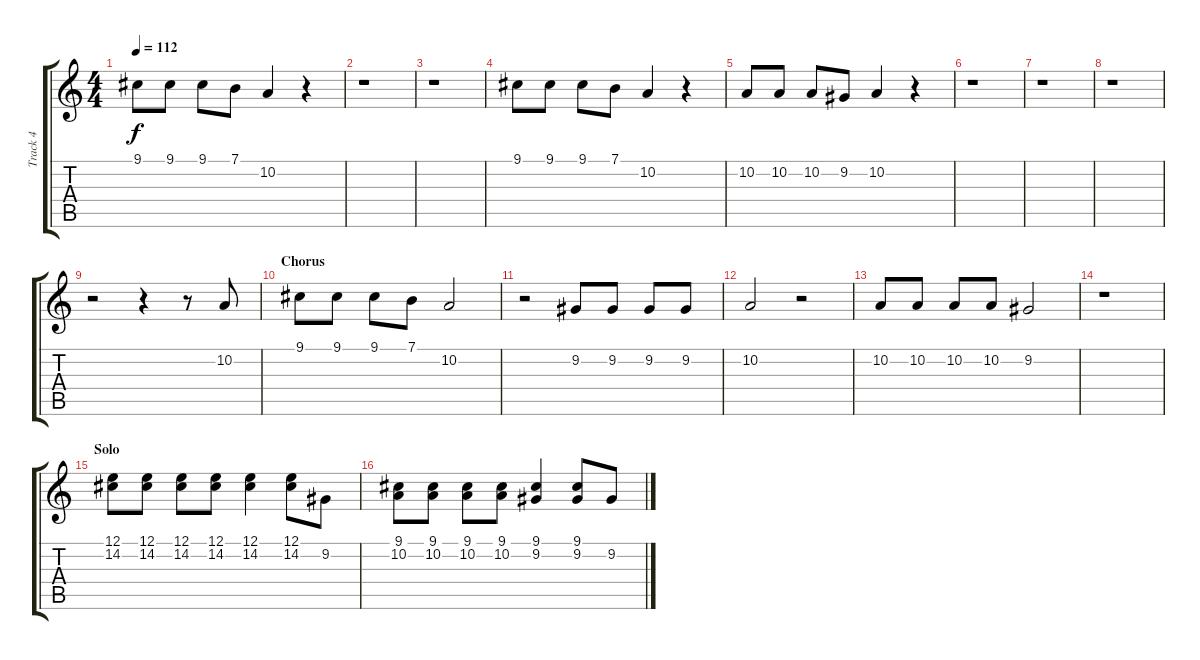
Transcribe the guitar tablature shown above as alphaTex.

\track ("Track 4" "Track 4") {instrument steeldrums}
\staff {score tabs}
\tuning (E4 B3 G3 D3 A2 E2) {hide}
\ts (4 4)
\tempo 112
\clef g2
\ks c
9.1.8{dy f} 9.1.8 9.1.8 7.1.8 10.2.4 r.4 |
r.1 |
r.1 |
9.1.8 9.1.8 9.1.8 7.1.8 10.2.4 r.4 |
10.2.8 10.2.8 10.2.8 9.2.8 10.2.4 r.4 |
r.1 |
r.1 |
r.1 |
r.2 r.4 r.8 10.2.8 |
\section ("" "Chorus")
9.1.8 9.1.8 9.1.8 7.1.8 10.2.2 |
r.2 9.2.8 9.2.8 9.2.8 9.2.8 |
10.2.2 r.2 |
10.2.8 10.2.8 10.2.8 10.2.8 9.2.2 |
r.1 |
\section ("" "Solo")
(12.1 14.2).8 (12.1 14.2).8 (12.1 14.2).8 (12.1 14.2).8 (12.1 14.2).4 (12.1 14.2).8 9.2.8 |
(9.1 10.2).8 (9.1 10.2).8 (9.1 10.2).8 (9.1 10.2).8 (9.1 9.2).4 (9.1 9.2).8 9.2.8
